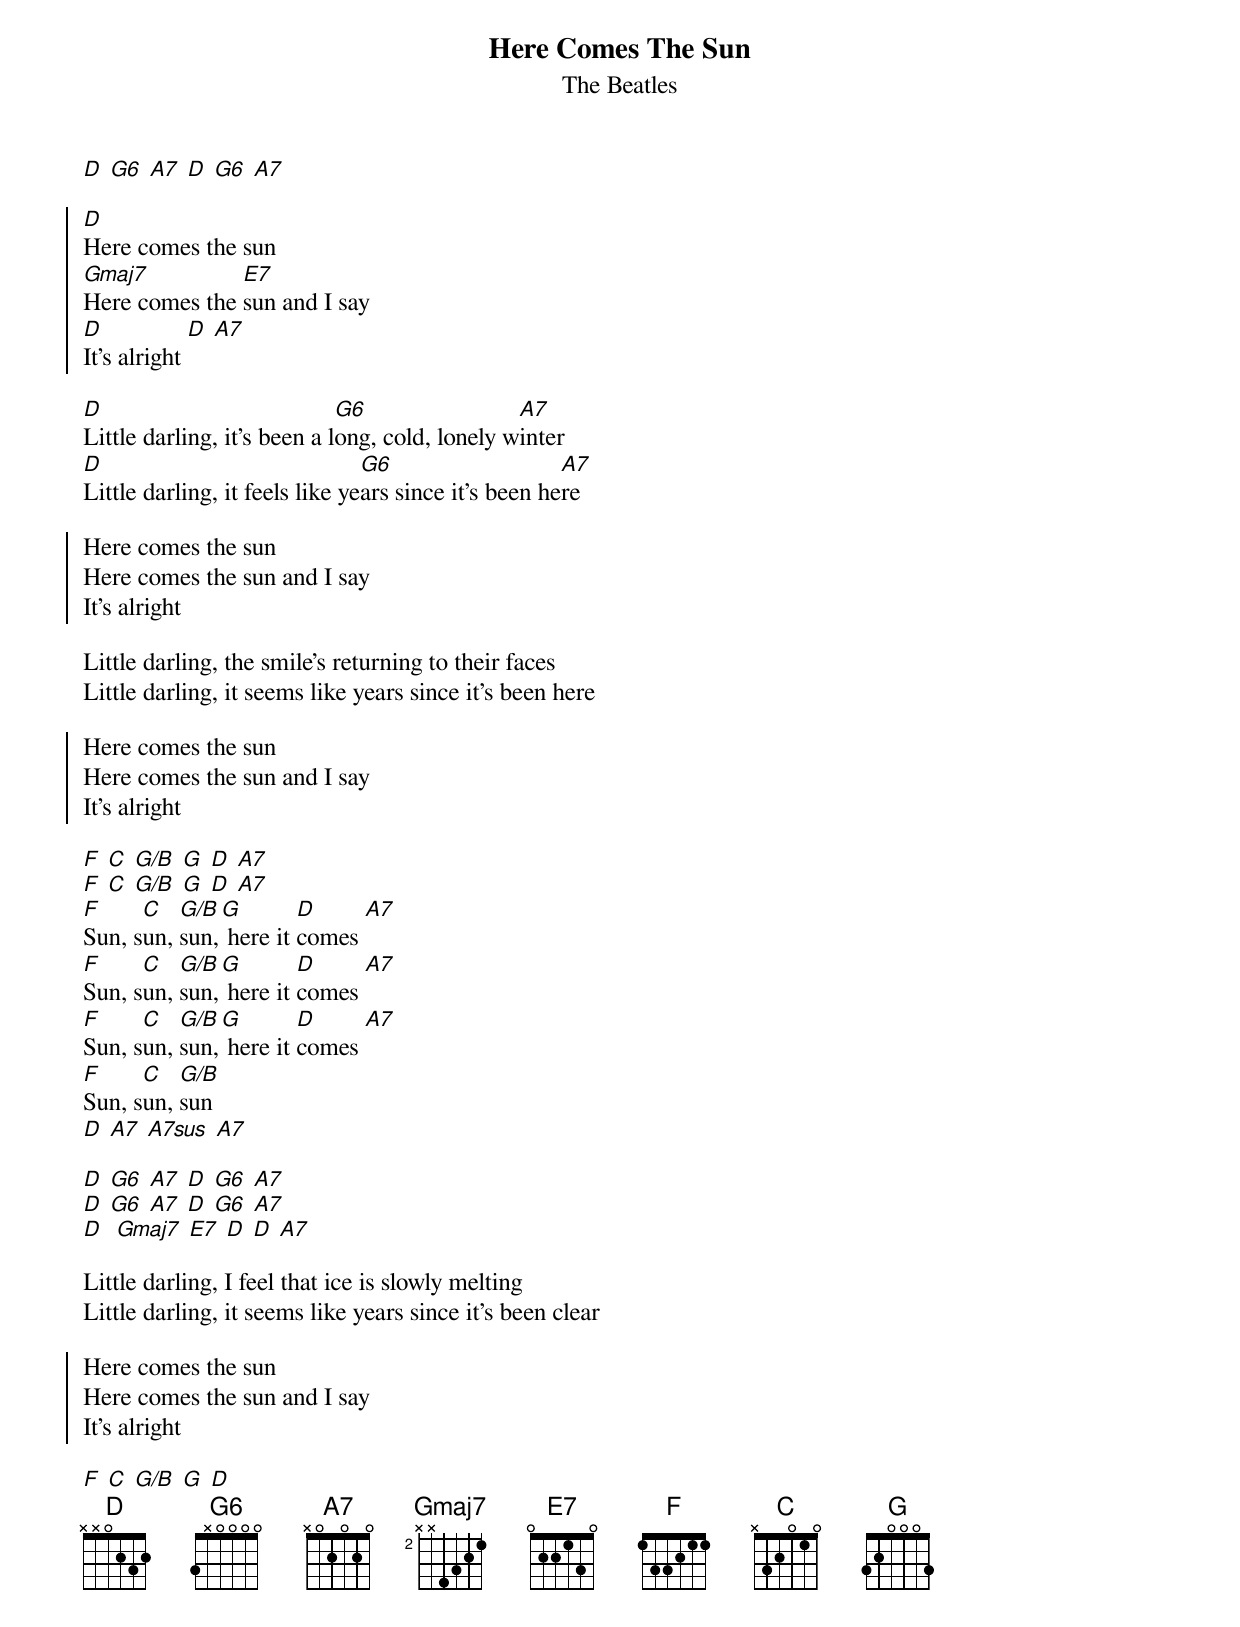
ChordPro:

{t:Here Comes The Sun}
{st:The Beatles}
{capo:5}

[D] [G6] [A7] [D] [G6] [A7]

{soc}
[D]Here comes the sun
[Gmaj7]Here comes the [E7]sun and I say
[D]It's alright [D] [A7]
{eoc}

[D]Little darling, it's been a l[G6]ong, cold, lonely w[A7]inter
[D]Little darling, it feels like ye[G6]ars since it's been he[A7]re

{soc}
Here comes the sun
Here comes the sun and I say
It's alright
{eoc}

Little darling, the smile's returning to their faces
Little darling, it seems like years since it's been here

{soc}
Here comes the sun
Here comes the sun and I say
It's alright
{eoc}

[F] [C] [G/B] [G] [D] [A7]
[F] [C] [G/B] [G] [D] [A7]
[F]Sun, s[C]un, [G/B]sun,[G] here it [D]comes [A7]
[F]Sun, s[C]un, [G/B]sun,[G] here it [D]comes [A7]
[F]Sun, s[C]un, [G/B]sun,[G] here it [D]comes [A7]
[F]Sun, s[C]un, [G/B]sun
[D] [A7] [A7sus] [A7]

[D] [G6] [A7] [D] [G6] [A7]
[D] [G6] [A7] [D] [G6] [A7]
[D]  [Gmaj7] [E7] [D] [D] [A7]

Little darling, I feel that ice is slowly melting
Little darling, it seems like years since it's been clear

{soc}
Here comes the sun
Here comes the sun and I say
It's alright
{eoc}

[F] [C] [G/B] [G] [D]
